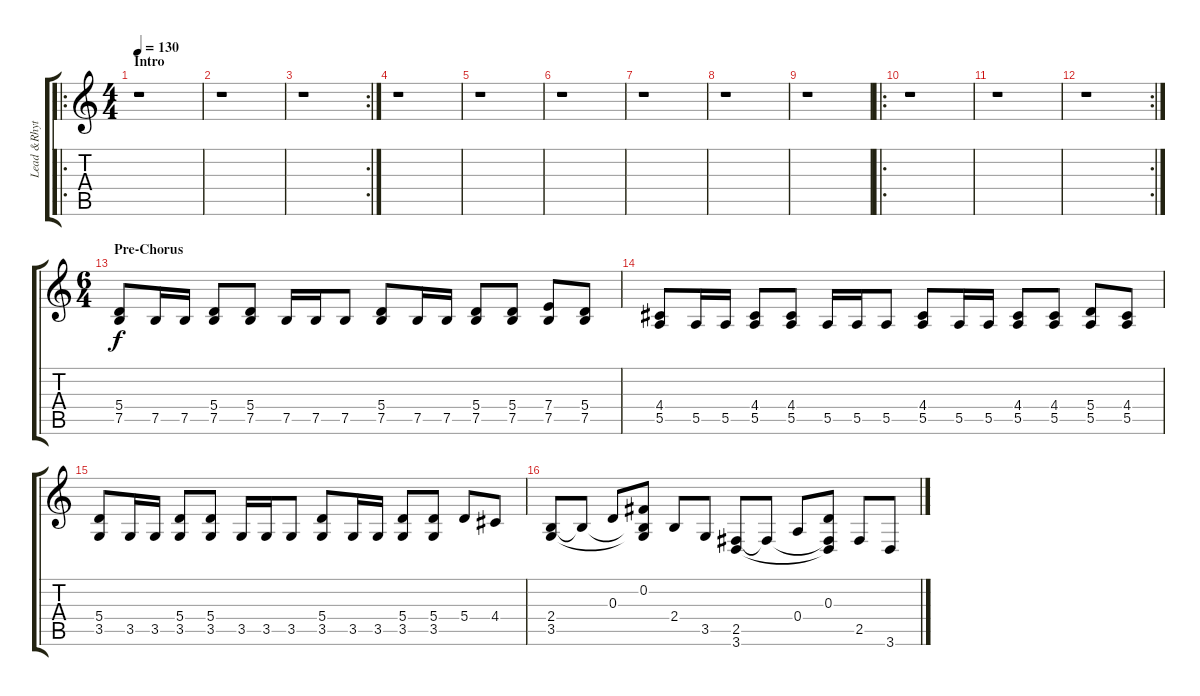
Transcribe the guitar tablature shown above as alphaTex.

\track ("Lead &Rhythm Guitar" "Lead &Rhyt") {instrument distortionguitar}
\staff {score tabs}
\tuning (B3 Gb3 D3 A2 E2 B1) {hide}
\ro
\ts (4 4)
\section ("" "Intro")
\tempo 130
\clef g2
\ks c
r.1{dy f instrument distortionguitar} |
r.1 |
\rc 2
r.1 |
r.1 |
r.1 |
r.1 |
r.1 |
r.1 |
r.1 |
\ro
r.1 |
r.1 |
\rc 2
r.1 |
\ts (6 4)
\section ("" "Pre-Chorus")
(5.4 7.5).8 7.5.16 7.5.16 (5.4 7.5).8 (5.4 7.5).8 7.5.16 7.5.16 7.5.8 (5.4 7.5).8 7.5.16 7.5.16 (5.4 7.5).8 (5.4 7.5).8 (7.4 7.5).8 (5.4 7.5).8 |
(4.4 5.5).8 5.5.16 5.5.16 (4.4 5.5).8 (4.4 5.5).8 5.5.16 5.5.16 5.5.8 (4.4 5.5).8 5.5.16 5.5.16 (4.4 5.5).8 (4.4 5.5).8 (5.4 5.5).8 (4.4 5.5).8 |
(5.4 3.5).8 3.5.16 3.5.16 (5.4 3.5).8 (5.4 3.5).8 3.5.16 3.5.16 3.5.8 (5.4 3.5).8 3.5.16 3.5.16 (5.4 3.5).8 (5.4 3.5).8 5.4.8 4.4.8 |
(2.4 3.5).8 2.4{t}.8 0.3.8 (0.2 2.4{t} 3.5{t}).8 2.4.8 3.5.8 (2.5 3.6).8 2.5{t}.8 0.4.8 (0.3 2.5{t} 3.6{t}).8 2.5.8 3.6.8
